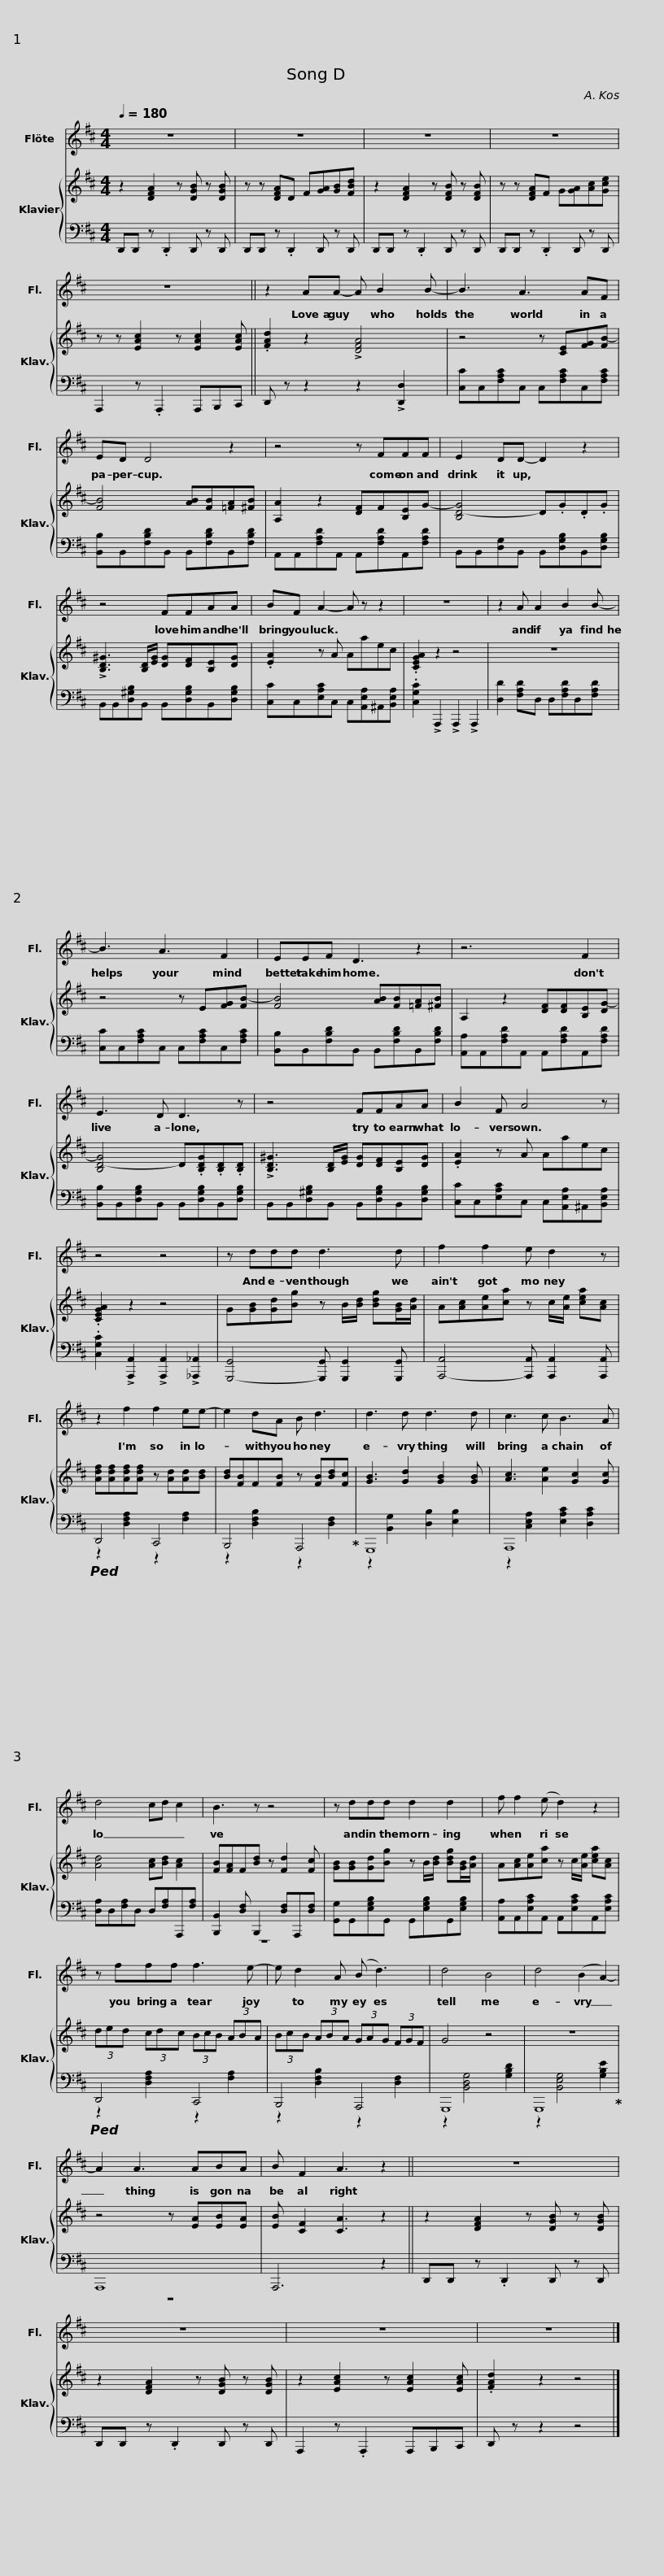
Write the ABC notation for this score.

X:1
%%score 1 { 2 | ( 3 4 ) }
L:1/8
Q:1/4=180
M:4/4
I:linebreak $
K:D
V:1 treble
V:2 treble
V:3 bass
V:4 bass
V:1
 z8 | z8 | z8 | z8 |$ z8 || %5
 z2 AA- A B2 B- | B3 A3 AF |$ ED D4 z2 | z4 z FFF | E2 DD- D2 z2 |$ %10
 z4 FFAA | BF A2- A z z2 | z8 |$ z2 A A2 B2 B- | B3 A3 F2 | %15
 EEF D3 z2 |$ z6 F2 | E3 D D3 z | z4 FFAA |$ B2 F A4 z | %20
 z4 z4 | z ddd d3 d | f2 f2 e d2 z |$ z2 f2 f2 ee- | e2 dA B d3 | %25
 d3 d d3 d | c3 c B3 A |$ d4 cd c2 | B3 z z4 | z ddd d2 d2 | %30
 f f2 (e d2) z2 |$ z fff f3 e- | e d2 A (B d3) | d4 B4 | d4 (B2 A2-) |$ %35
 A2 A3 ABA | B F2 A3 z2 || z8 | z8 |$ z8 | %40
 z8 |] %41
V:2
 z2 [DFA]2 z [DGB] z [DGB] | z z [DFA]D F[GA][GB][FBd] | z2 [DFA]2 z [DFB] z [DFB] | z z [DFA]F G[GA][Ac][Gce] |$ z z [EAc]2 z [EAc]2 [EAc] || %5
 .[FAd]2 z2 !>![DFA]4 | z4 z [CE][FG][FB-] |$ [FB]4 [AB][FB][=FA][^FB] | [A,A]2 z2 [DF]F[B,E]G- | [B,D-G]4 D.G.D.G |$ %10
 !>![B,D^G]3 [B,D]/[EG]/ [DG][DF][B,E][DG] | .[EA]2 z A Aaec | .[CEGA]2 z2 z4 |$ z8 | z4 z E[FG][FB-] | %15
 [FB]4 [AB][FB][=FA][^FB] |$ A,2 z2 [DF][DF][B,E][DG-] | [B,D-G]4 D.[B,DG].[B,D].[B,D] | !>![B,D^G]3 [B,D]/[EG]/ [DG][DF][B,E][DG] |$ .[EA]2 z A Aaec | %20
 .[CEGA]2 z2 z4 | G[GB][Gd][Bg] z B/[Bd]/ [Bdg][GB]/[Ad]/ | A[Ac][Ae][ca] z c/[Ae]/ [cea][Ac] |$ [Adf][Adf][Adf][Adf] z [Ad][Ad][Bd] | [Bd][FB]F[FB] z [FB][Bd][Fc] | %25
 [GB]3 [Gd]2 [GB]2 [GB] | [Ac]3 [Ae]2 [Gc]2 [Gc] |$ [Ad]4 [Ac][Bd] [Ac]2 | [FB][FA]F[Bd] z [Fd]2 [Fc] | [GB][GB][Gd][Bg] z B/[Bd]/ [Bdg][GB]/[Ad]/ | %30
 A[Ac][Ae][ca] z c/[Ae]/ [cea][Ac] |$ (3ded (3cdc (3BcB (3ABA | (3BcB (3ABA (3GAG (3FGF | G4 z4 | z8 |$ %35
 z4 z [EA][EB][EA] | [EB] [CF]2 [CA]3 z2 || z2 [DFA]2 z [DGB] z [DGB] | z2 [DFA]2 z [DGB] z [DGB] |$ z2 [EAc]2 z [EAc]2 [EAc] | %40
 .[FAd]2 z2 z4 |] %41
V:3
 D,,D,, z .D,,2 D,, z D,, | D,,D,, z .D,,2 D,, z D,, | D,,D,, z .D,,2 D,, z D,, | D,,D,, z .D,,2 D,, z D,, |$ A,,,2 z .A,,,2 A,,,B,,,C,, || %5
 D,, z z2 z2 !>![D,,D,]2 | [C,C]C,[F,A,C]C, C,[F,A,C]C,[F,A,C] |$ [B,,B,]B,,[F,B,D]B,, B,,[F,B,D]B,,[F,B,D] | A,,A,,[F,A,D]A,, A,,[F,A,D]A,,[F,A,D] | B,,B,,[D,G,]B,, B,,[D,G,B,]B,,[D,G,B,] |$ %10
 B,,B,,[D,^G,B,]B,, B,,[D,G,B,]B,,[D,G,B,] | [C,C]C,[E,A,C]C, C,[A,,E,A,]^A,,[B,,E,A,] | .[C,G,C]2 !>!A,,,2 !>!A,,,2 !>!A,,,2 |$ [D,D]2 [F,A,D]D, D,[F,A,D]D,[F,A,D] | [C,C]C,[F,A,C]C, C,[F,A,C]C,[F,A,C] | %15
 [B,,B,]B,,[F,B,D]B,, B,,[F,B,D]B,,[F,B,D] |$ [A,,A,]A,,[F,A,D]A,, A,,[F,A,D]A,,[F,A,D] | [B,,B,]B,,[D,G,B,]B,, B,,[D,G,B,]B,,[D,G,B,] | B,,B,,[D,^G,B,]B,, B,,[D,G,B,]B,,[D,G,B,] |$ [C,C]C,[E,A,C]C, C,[A,,E,A,]^A,,[B,,E,A,] | %20
 .[C,G,C]2 !>![A,,,A,,]2 !>![A,,,A,,]2 !>![_A,,,_A,,]2 | [G,,,-G,,]4 [G,,,G,,] [G,,,G,,]2 [G,,,G,,] | [A,,,-A,,]4 [A,,,A,,] [A,,,A,,]2 [A,,,A,,] |$!ped! D,,4 C,,4 | B,,,4 A,,,4!ped-up! | %25
 G,,,8 | A,,,8 |$ [D,A,]D,[F,A,]D, D,[F,A,]A,,,[F,A,] | [B,,,B,,]2 [D,F,] B,,,2 [D,F,]A,,,[D,F,] | [G,,G,]G,,[E,G,B,]G,, G,,[E,G,B,]G,,[E,G,B,] | %30
 [A,,A,]A,,[E,A,C]A,, A,,[E,A,C]A,,[E,A,C] |$!ped! D,,4 C,,4 | B,,,4 A,,,4 | G,,,8 | G,,,8!ped-up! |$ %35
 A,,,8 | A,,,6 z2 || D,,D,, z .D,,2 D,, z D,, | D,,D,, z .D,,2 D,, z D,, |$ A,,,2 z .A,,,2 A,,,B,,,C,, | %40
 D,, z z2 z4 |] %41
V:4
 x8 | x8 | x8 | x8 |$ x8 || %5
 x8 | x8 |$ x8 | x8 | x8 |$ %10
 x8 | x8 | x8 |$ x8 | x8 | %15
 x8 |$ x8 | x8 | x8 |$ x8 | %20
 x8 | x8 | x8 |$ z2 [D,F,A,]2 z2 [F,A,]2 | z2 [D,F,B,]2 z2 [D,F,]2 | %25
 z2 [B,,G,]2 [D,B,]2 [E,B,]2 | z2 [C,E,A,]2 [E,A,C]2 [D,A,C]2 |$ x8 | z8 | x8 | %30
 x8 |$ z2 [D,F,A,]2 z2 [F,A,]2 | z2 [D,F,B,]2 z2 [D,F,]2 | z2 [B,,D,G,]4 [G,B,D]2 | z2 [B,,E,G,]4 [G,B,E]2 |$ %35
 z8 | x8 || x8 | x8 |$ x8 | %40
 x8 |] %41
